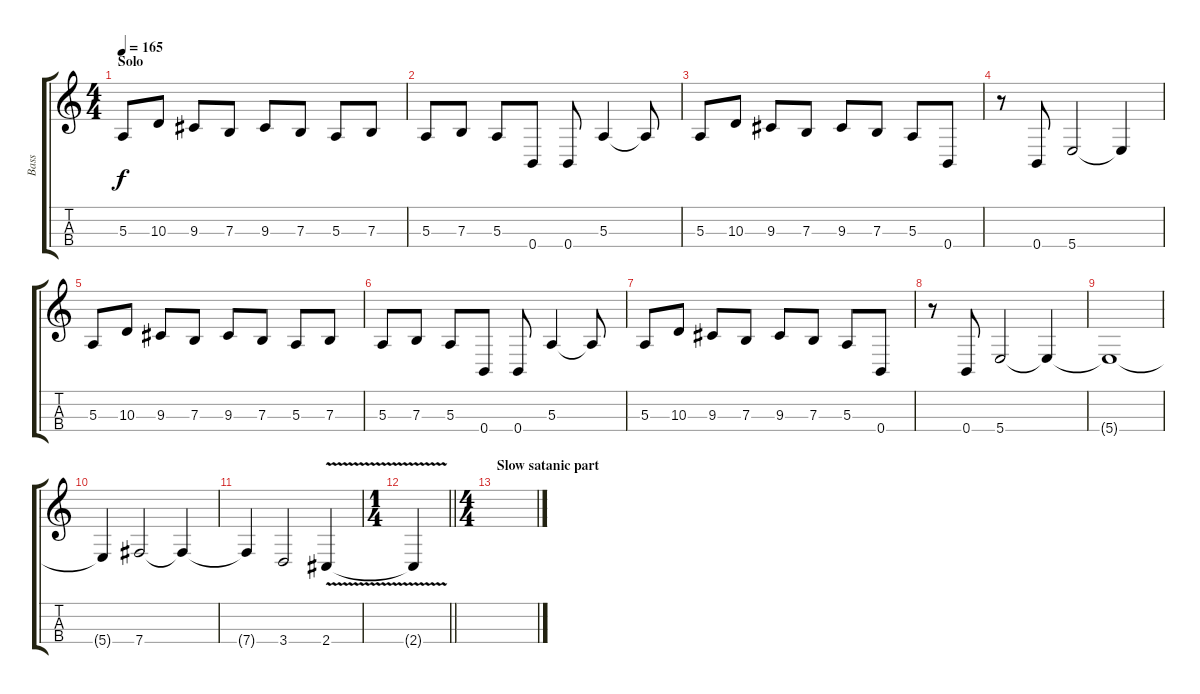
\track ("Bass" "Bass") {instrument electricbassfinger}
\staff {score tabs}
\tuning (D3 A2 E2 B1) {hide}
\ts (4 4)
\section ("" "Solo")
\tempo 165
\clef g2
\ks c
5.3.8{dy f} 10.3.8 9.3.8 7.3.8 9.3.8 7.3.8 5.3.8 7.3.8 |
5.3.8 7.3.8 5.3.8 0.4.8 0.4.8 5.3.4 5.3{t}.8 |
5.3.8 10.3.8 9.3.8 7.3.8 9.3.8 7.3.8 5.3.8 0.4.8 |
r.8 0.4.8 5.4.2 5.4{t}.4 |
5.3.8 10.3.8 9.3.8 7.3.8 9.3.8 7.3.8 5.3.8 7.3.8 |
5.3.8 7.3.8 5.3.8 0.4.8 0.4.8 5.3.4 5.3{t}.8 |
5.3.8 10.3.8 9.3.8 7.3.8 9.3.8 7.3.8 5.3.8 0.4.8 |
r.8 0.4.8 5.4.2 5.4{t}.4 |
5.4{t}.1 |
5.4{t}.4 7.4.2 7.4{t}.4 |
7.4{t}.4 3.4.2 2.4{v}.4 |
\ts (1 4)
\barLineRight lightlight
2.4{t}.4 |
\ts (4 4)
\section ("" "Slow satanic part")
